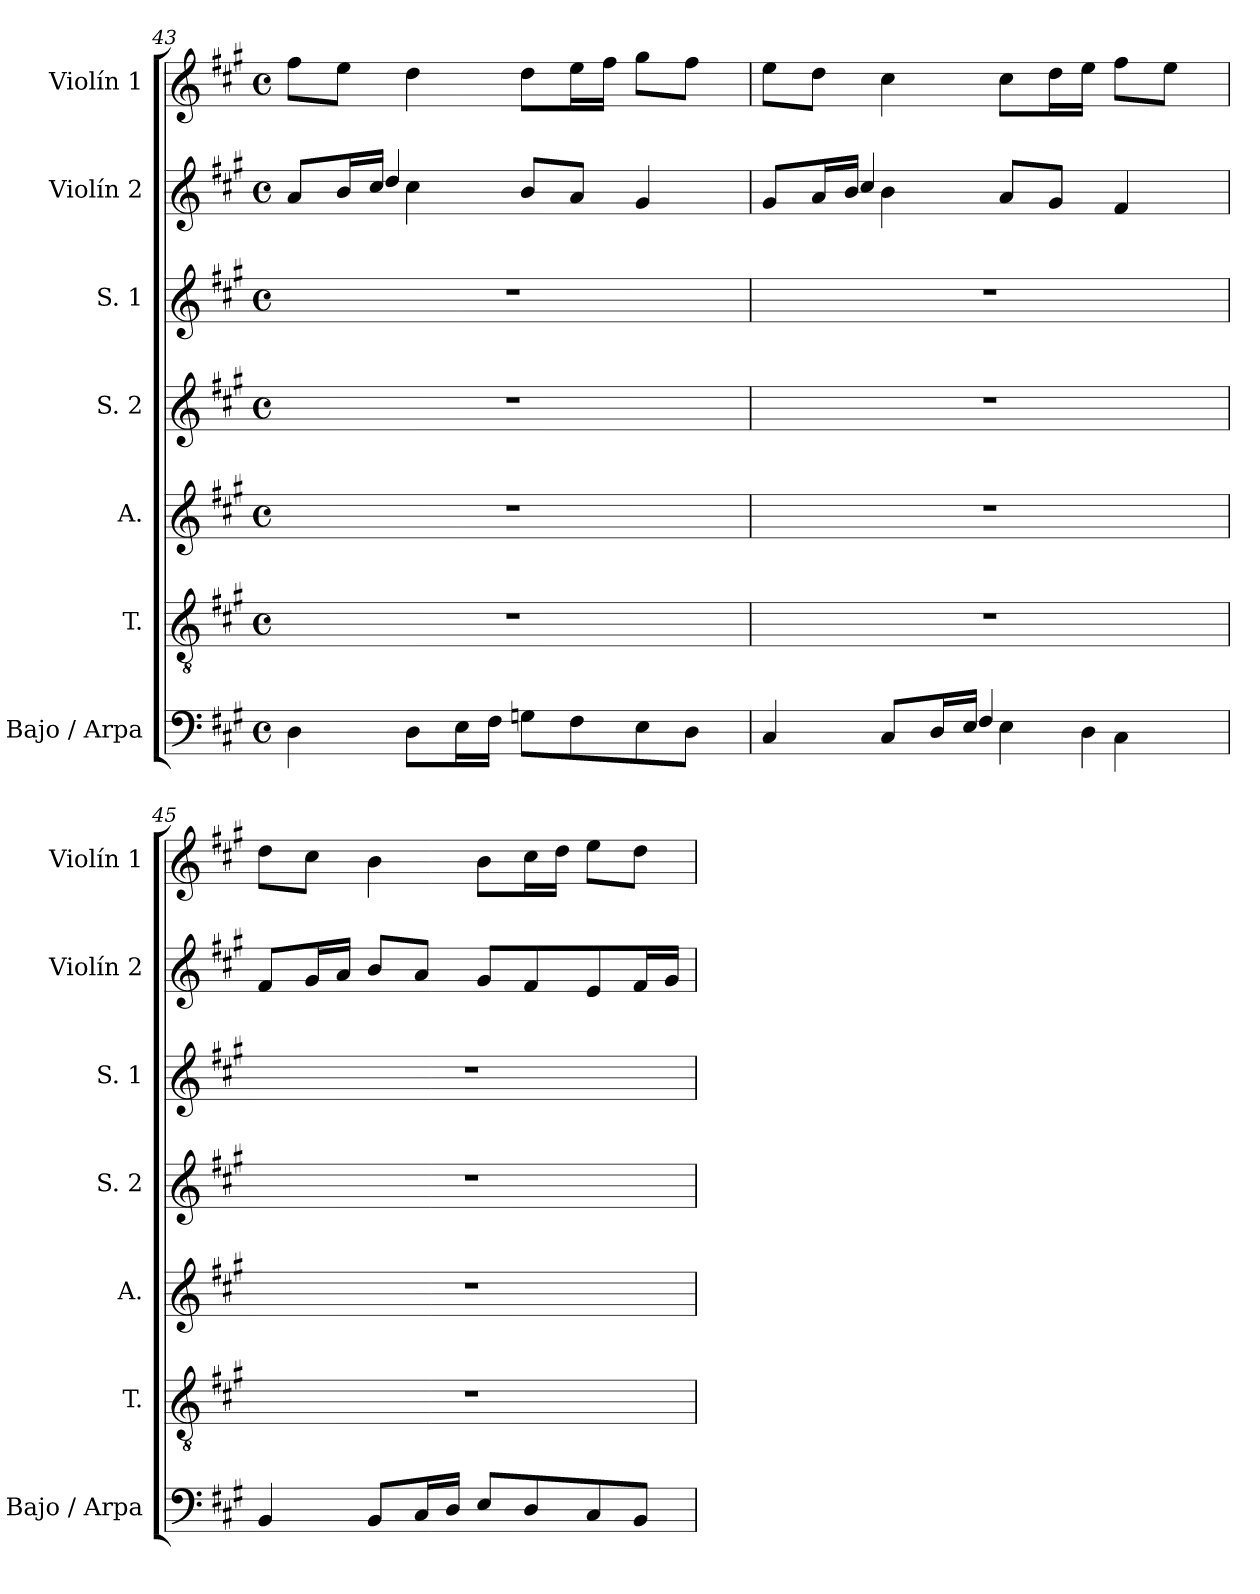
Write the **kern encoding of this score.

**kern	**kern	**kern	**kern	**kern	**kern	**kern
*part7	*part6	*part5	*part4	*part3	*part2	*part1
*staff7	*staff6	*staff5	*staff4	*staff3	*staff2	*staff1
*I"Bajo / Arpa	*I"T.	*I"A.	*I"S. 2	*I"S. 1	*I"Violín 2	*I"Violín 1
*I'Bajo / Arpa	*I'T.	*I'A.	*I'S. 2	*I'S. 1	*I'Violín 2	*I'Violín 1
*clefF4	*clefGv2	*clefG2	*clefG2	*clefG2	*clefG2	*clefG2
*k[f#c#g#]	*k[f#c#g#]	*k[f#c#g#]	*k[f#c#g#]	*k[f#c#g#]	*k[f#c#g#]	*k[f#c#g#]
*A:	*A:	*A:	*A:	*A:	*A:	*A:
*M4/4	*M4/4	*M4/4	*M4/4	*M4/4	*M4/4	*M4/4
*met(c)	*met(c)	*met(c)	*met(c)	*met(c)	*met(c)	*met(c)
=43	=43	=43	=43	=43	=43	=43
*	*	*	*	*	*^	*
4D\	1r	1r	1r	1r	8a/L	8.ryy	8ff#\L
.	.	.	.	.	16b/L	.	8ee\J
.	.	.	.	.	16cc#/JJ	4dd/	.
8D\L	.	.	.	.	4cc#\	.	4dd\
16E\L	.	.	.	.	.	.	.
16F#\JJ	.	.	.	.	.	2ryy	.
8Gn\L	.	.	.	.	8b/L	.	8dd\L
8F#\	.	.	.	.	8a/J	.	16ee\L
.	.	.	.	.	.	.	16ff#\JJ
8E\	.	.	.	.	4g#/	.	8gg#\L
8D\J	.	.	.	.	.	.	8ff#\J
.	.	.	.	.	.	16ryy	.
=44	=44	=44	=44	=44	=44	=44	=44
*^	*	*	*	*	*	*	*
4C#/	4..ryy	1r	1r	1r	1r	8g#/L	8.ryy	8ee\L
.	.	.	.	.	.	16a/L	.	8dd\J
.	.	.	.	.	.	16b/JJ	4cc#/	.
8C#/L	.	.	.	.	.	4b\	.	4cc#\
16D/L	.	.	.	.	.	.	.	.
16E/JJ	4F#/	.	.	.	.	.	2ryy	.
4E\	.	.	.	.	.	8a/L	.	8cc#\L
.	.	.	.	.	.	8g#/J	.	16dd\L
.	4D\	.	.	.	.	.	.	16ee\JJ
4C#\	.	.	.	.	.	4f#/	.	8ff#\L
.	.	.	.	.	.	.	.	8ee\J
.	16ryy	.	.	.	.	.	16ryy	.
*v	*v	*	*	*	*	*v	*v	*
!!LO:PB:g=z
=45	=45	=45	=45	=45	=45	=45
4BB/	1r	1r	1r	1r	8f#/L	8dd\L
.	.	.	.	.	16g#/L	8cc#\J
.	.	.	.	.	16a/JJ	.
8BB/L	.	.	.	.	8b/L	4b\
16C#/L	.	.	.	.	8a/J	.
16D/JJ	.	.	.	.	.	.
8E/L	.	.	.	.	8g#/L	8b\L
8D/	.	.	.	.	8f#/	16cc#\L
.	.	.	.	.	.	16dd\JJ
8C#/	.	.	.	.	8e/	8ee\L
8BB/J	.	.	.	.	16f#/L	8dd\J
.	.	.	.	.	16g#/JJ	.
=	=	=	=	=	=	=
*-	*-	*-	*-	*-	*-	*-
